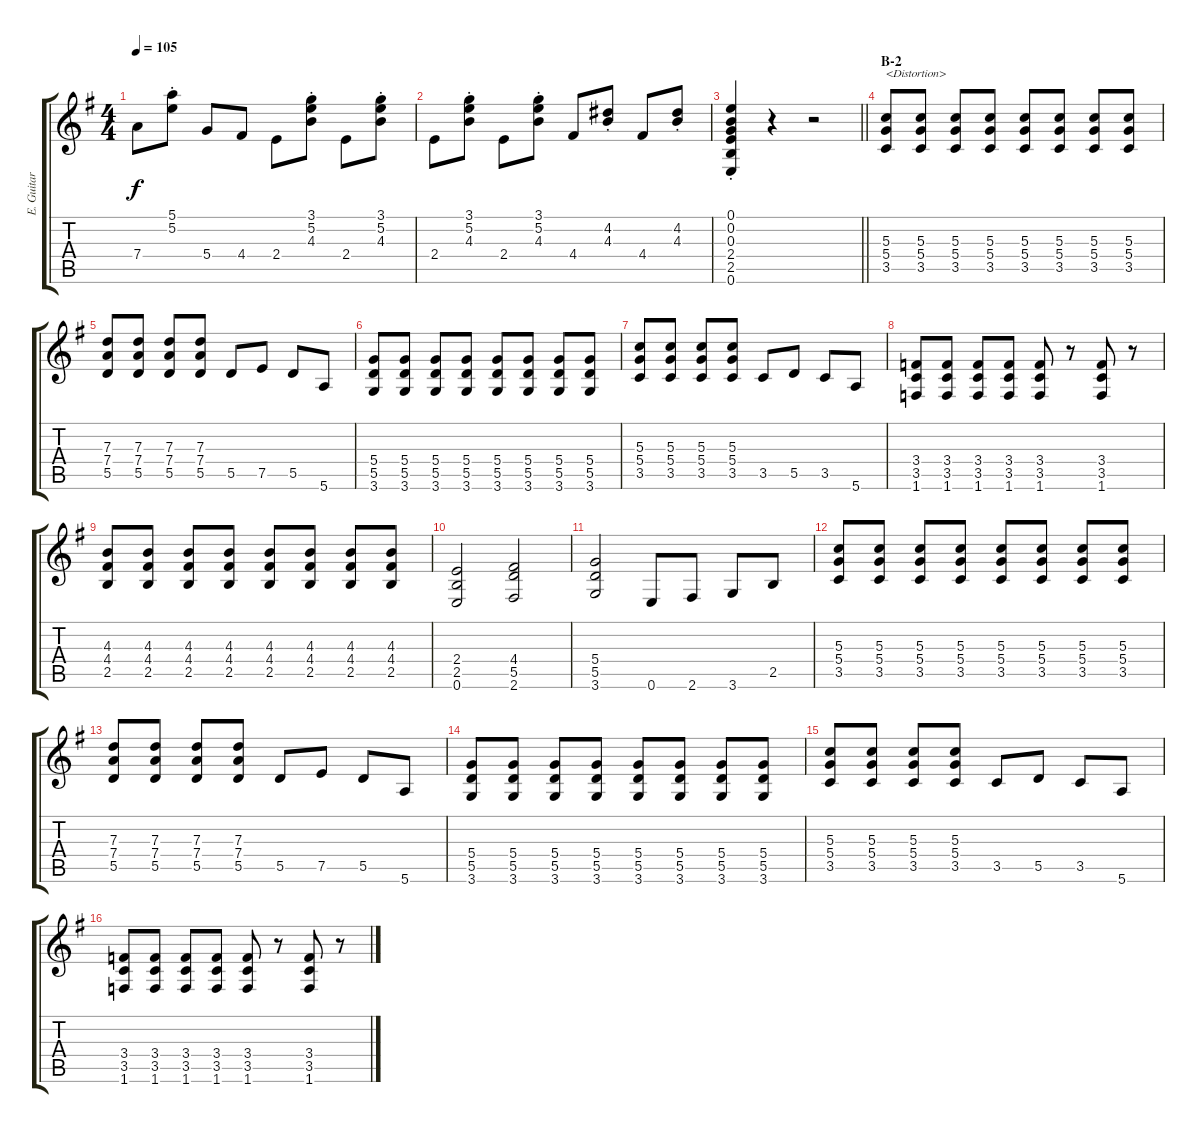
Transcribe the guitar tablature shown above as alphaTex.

\track ("E. Guitar I" "E. Guitar ") {instrument electricguitarclean}
\staff {score tabs}
\tuning (E4 B3 G3 D3 A2 E2) {hide}
\ts (4 4)
\tempo 105
\clef g2
\ks g
7.4.8{dy f} (5.1{st} 5.2{st}).8 5.4.8 4.4.8 2.4.8 (3.1{st} 5.2{st} 4.3{st}).8 2.4.8 (3.1{st} 5.2{st} 4.3{st}).8 |
2.4.8 (3.1{st} 5.2{st} 4.3{st}).8 2.4.8 (3.1{st} 5.2{st} 4.3{st}).8 4.4.8 (4.2{st} 4.3{st}).8 4.4.8 (4.2{st} 4.3{st}).8 |
\barLineRight lightlight
(0.1{st} 0.2{st} 0.3{st} 2.4{st} 2.5{st} 0.6{st}).4 r.4 r.2 |
\section ("" "B-2")
(5.3 5.4 3.5).8{txt "<Distortion>" instrument overdrivenguitar} (5.3 5.4 3.5).8 (5.3 5.4 3.5).8 (5.3 5.4 3.5).8 (5.3 5.4 3.5).8 (5.3 5.4 3.5).8 (5.3 5.4 3.5).8 (5.3 5.4 3.5).8 |
(7.3 7.4 5.5).8 (7.3 7.4 5.5).8 (7.3 7.4 5.5).8 (7.3 7.4 5.5).8 5.5.8 7.5.8 5.5.8 5.6.8 |
(5.4 5.5 3.6).8 (5.4 5.5 3.6).8 (5.4 5.5 3.6).8 (5.4 5.5 3.6).8 (5.4 5.5 3.6).8 (5.4 5.5 3.6).8 (5.4 5.5 3.6).8 (5.4 5.5 3.6).8 |
(5.3 5.4 3.5).8 (5.3 5.4 3.5).8 (5.3 5.4 3.5).8 (5.3 5.4 3.5).8 3.5.8 5.5.8 3.5.8 5.6.8 |
(3.4 3.5 1.6).8 (3.4 3.5 1.6).8 (3.4 3.5 1.6).8 (3.4 3.5 1.6).8 (3.4 3.5 1.6).8 r.8 (3.4 3.5 1.6).8 r.8 |
(4.3 4.4 2.5).8 (4.3 4.4 2.5).8 (4.3 4.4 2.5).8 (4.3 4.4 2.5).8 (4.3 4.4 2.5).8 (4.3 4.4 2.5).8 (4.3 4.4 2.5).8 (4.3 4.4 2.5).8 |
(2.4 2.5 0.6).2 (4.4 5.5 2.6).2 |
(5.4 5.5 3.6).2 0.6.8 2.6.8 3.6.8 2.5.8 |
(5.3 5.4 3.5).8 (5.3 5.4 3.5).8 (5.3 5.4 3.5).8 (5.3 5.4 3.5).8 (5.3 5.4 3.5).8 (5.3 5.4 3.5).8 (5.3 5.4 3.5).8 (5.3 5.4 3.5).8 |
(7.3 7.4 5.5).8 (7.3 7.4 5.5).8 (7.3 7.4 5.5).8 (7.3 7.4 5.5).8 5.5.8 7.5.8 5.5.8 5.6.8 |
(5.4 5.5 3.6).8 (5.4 5.5 3.6).8 (5.4 5.5 3.6).8 (5.4 5.5 3.6).8 (5.4 5.5 3.6).8 (5.4 5.5 3.6).8 (5.4 5.5 3.6).8 (5.4 5.5 3.6).8 |
(5.3 5.4 3.5).8 (5.3 5.4 3.5).8 (5.3 5.4 3.5).8 (5.3 5.4 3.5).8 3.5.8 5.5.8 3.5.8 5.6.8 |
(3.4 3.5 1.6).8 (3.4 3.5 1.6).8 (3.4 3.5 1.6).8 (3.4 3.5 1.6).8 (3.4 3.5 1.6).8 r.8 (3.4 3.5 1.6).8 r.8
